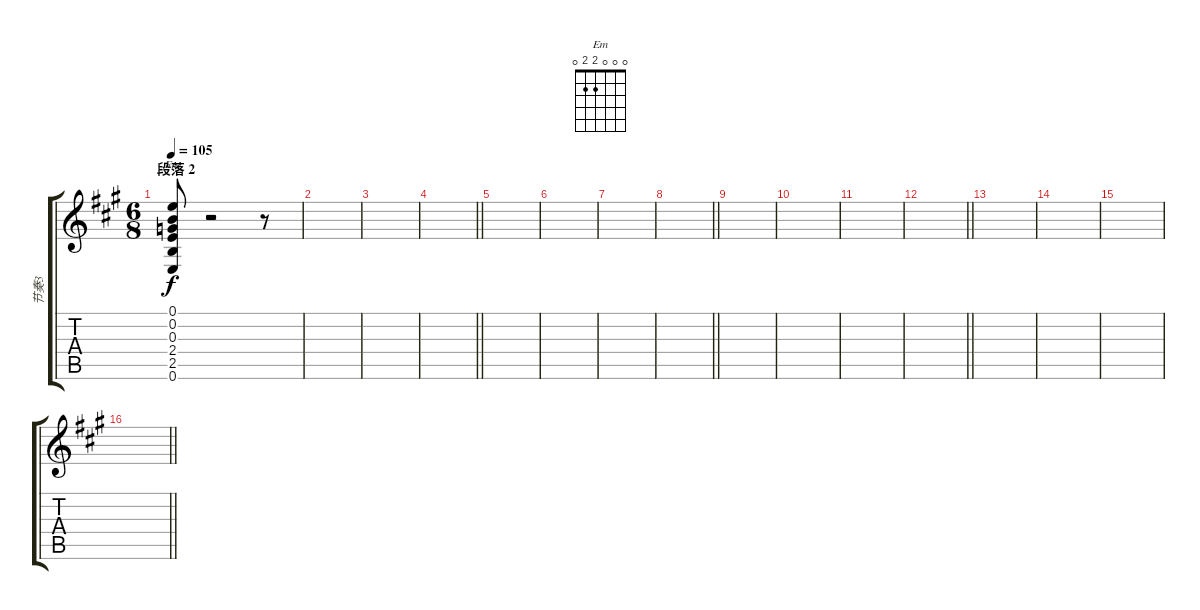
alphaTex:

\track ("节奏3" "节奏3") {instrument distortionguitar}
\staff {score tabs}
\tuning (E4 B3 G3 D3 A2 E2) {hide}
\chord ("Em" 0 0 0 2 2 0)
\ts (6 8)
\section ("" "段落 2")
\tempo 105
\clef g2
\ks a
(0.1 0.2 0.3 2.4 2.5 0.6).8{ch "Em" dy f} r.2 r.8 |
|
|
\barLineRight lightlight
|
|
|
|
\barLineRight lightlight
|
|
|
|
\barLineRight lightlight
|
|
|
|
\barLineRight lightlight
